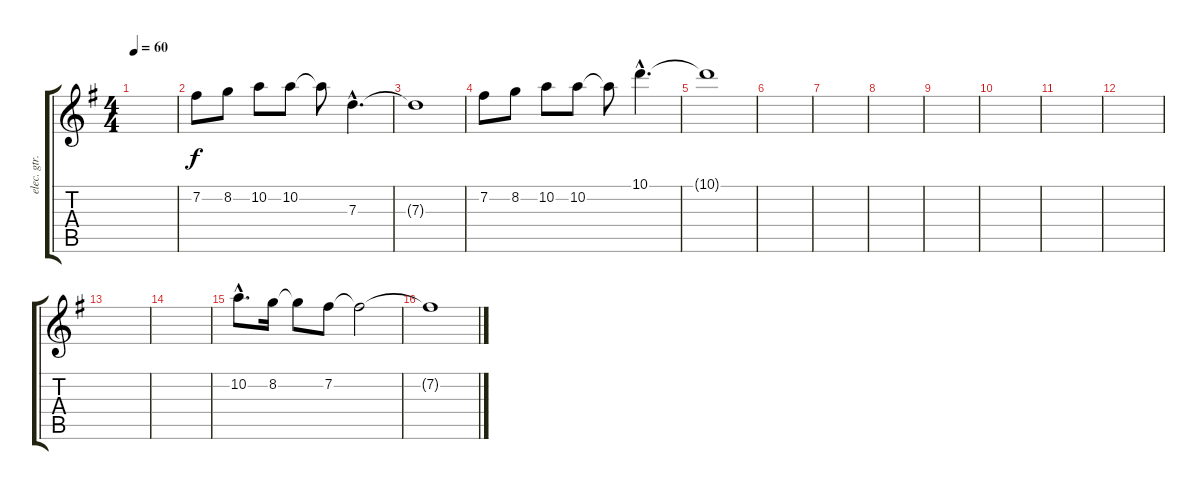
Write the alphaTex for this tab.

\track ("elec. gtr. 3" "elec. gtr.") {instrument electricguitarclean}
\staff {score tabs}
\tuning (E4 B3 G3 D3 A2 E2) {hide}
\ts (4 4)
\tempo 60
\clef g2
\ks g
|
7.2.8 8.2.8 10.2.8 10.2.8 10.2{t}.8 7.3{hac}.4{d} |
7.3{t}.1 |
7.2.8 8.2.8 10.2.8 10.2.8 10.2{t}.8 10.1{hac}.4{d} |
10.1{t}.1 |
|
|
|
|
|
|
|
|
|
10.2{hac}.8{d} 8.2.16 8.2{t}.8 7.2.8 7.2{t}.2 |
7.2{t}.1
